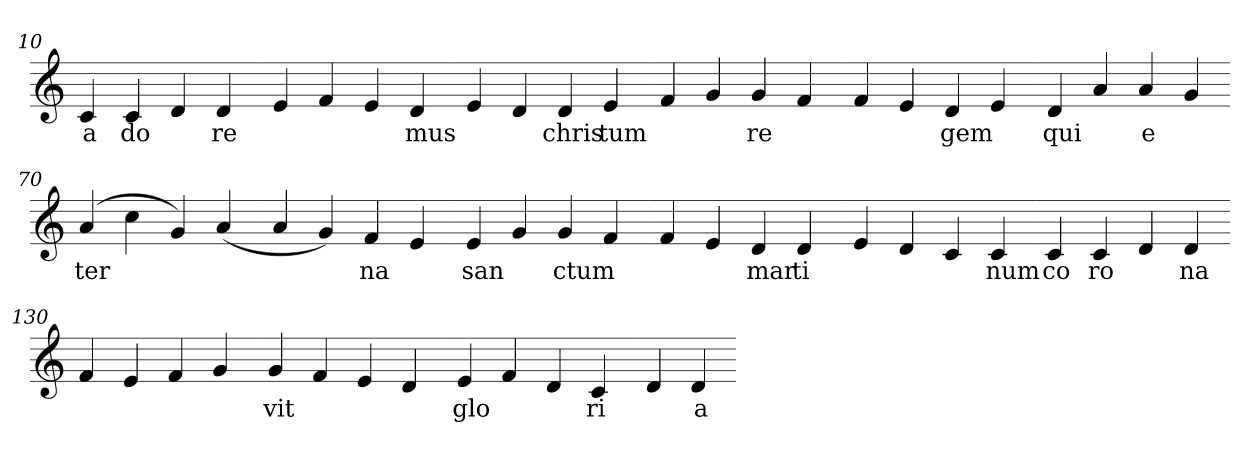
**kern	**text
*part1	*part1
*staff1	*staff1
*clefG2	*
=10.	=10.
4c	a
4c	do
4d	.
4d	re
=20.-	=20.-
4e	.
4f	.
4e	.
4d	mus
=30.-	=30.-
4e	.
4d	.
4d	chris
4e	tum
=40.-	=40.-
4f	.
4g	.
4g	re
4f	.
=50.-	=50.-
4f	.
4e	.
4d	gem
4e	.
=60.-	=60.-
4d	qui
4a	.
4a	e
4g	.
=70.-	=70.-
(>4a	ter
4cc	.
4g)	.
(>4a	.
=80.-	=80.-
4a	.
4g)	.
4f	na
4e	.
=90.-	=90.-
4e	san
4g	.
4g	ctum
4f	.
=100.-	=100.-
4f	.
4e	.
4d	mar
4d	ti
=110.-	=110.-
4e	.
4d	.
4c	.
4c	num
=120.-	=120.-
4c	co
4c	ro
4d	.
4d	na
=130.-	=130.-
4f	.
4e	.
4f	.
4g	.
=140.-	=140.-
4g	vit
4f	.
4e	.
4d	.
=150.-	=150.-
4e	glo
4f	.
4d	.
4c	ri
=160.-	=160.-
4d	.
4d	a
=-	=-
*-	*-
